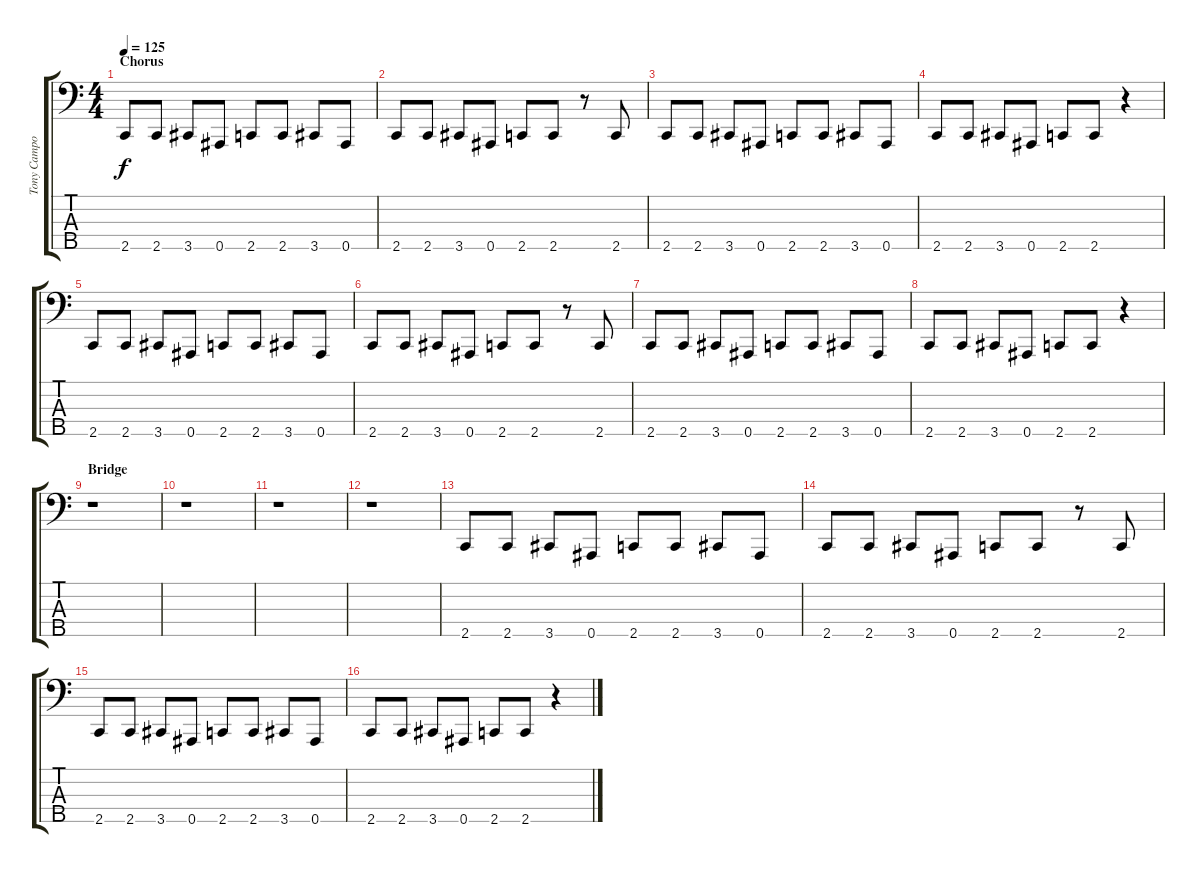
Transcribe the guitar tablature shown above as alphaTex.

\track ("Tony Campos - Bass" "Tony Campo") {instrument electricbasspick}
\staff {score tabs}
\tuning (Gb2 Db2 Ab1 Eb1 Bb0) {hide}
\ts (4 4)
\section ("" "Chorus")
\tempo 125
\clef f4
\ks c
2.5.8{dy f} 2.5.8 3.5.8 0.5.8 2.5.8 2.5.8 3.5.8 0.5.8 |
2.5.8 2.5.8 3.5.8 0.5.8 2.5.8 2.5.8 r.8 2.5.8 |
2.5.8 2.5.8 3.5.8 0.5.8 2.5.8 2.5.8 3.5.8 0.5.8 |
2.5.8 2.5.8 3.5.8 0.5.8 2.5.8 2.5.8 r.4 |
2.5.8 2.5.8 3.5.8 0.5.8 2.5.8 2.5.8 3.5.8 0.5.8 |
2.5.8 2.5.8 3.5.8 0.5.8 2.5.8 2.5.8 r.8 2.5.8 |
2.5.8 2.5.8 3.5.8 0.5.8 2.5.8 2.5.8 3.5.8 0.5.8 |
2.5.8 2.5.8 3.5.8 0.5.8 2.5.8 2.5.8 r.4 |
\section ("" "Bridge")
r.1 |
r.1 |
r.1 |
r.1 |
2.5.8 2.5.8 3.5.8 0.5.8 2.5.8 2.5.8 3.5.8 0.5.8 |
2.5.8 2.5.8 3.5.8 0.5.8 2.5.8 2.5.8 r.8 2.5.8 |
2.5.8 2.5.8 3.5.8 0.5.8 2.5.8 2.5.8 3.5.8 0.5.8 |
2.5.8 2.5.8 3.5.8 0.5.8 2.5.8 2.5.8 r.4
